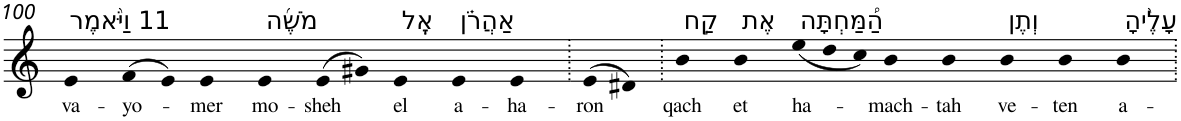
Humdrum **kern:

**kern	**text
*part1	*part1
*staff1	*staff1
*I"Piano	*
*I'Pno	*
!!LO:PB:g=z
*clefG2	*
*k[]	*
=100	=100
!LO:TX:a:t=11 וַיֹּ֨אמֶר	!
!	!LO:LY:b
4e	va-
!	!LO:LY:b
(>8f	-yo-
8e)	.
!	!LO:LY:b
4e	-mer
!LO:TX:a:t=מֹשֶׁ֜ה	!
!	!LO:LY:b
4e	mo-
!	!LO:LY:b
(>8e	-sheh
8g#X)	.
!LO:TX:a:t=אֶֽל	!
!	!LO:LY:b
4e	el
!LO:TX:a:t=אַהֲרֹ֗ן	!
!	!LO:LY:b
4e	a-
!	!LO:LY:b
4e	-ha-
=101.	=101.
!	!LO:LY:b
(>8e	-ron
8d#X)	.
=102.	=102.
!LO:TX:a:t=קַ֣ח	!
!	!LO:LY:b
4b	qach
!LO:TX:a:t=אֶת	!
!	!LO:LY:b
4b	et
*Xtuplet	*
!LO:TX:a:t=הַ֠מַּחְתָּה	!
!	!LO:LY:b
(<12ee	ha-
12dd	.
12cc)	.
!	!LO:LY:b
4b	-mach-
!	!LO:LY:b
4b	-tah
!LO:TX:a:t=וְתֶן	!
!	!LO:LY:b
4b	ve-
!	!LO:LY:b
4b	-ten
!LO:TX:a:t=עָלֶ֨יהָ	!
!	!LO:LY:b
4b	a-
=.	=.
*-	*-
